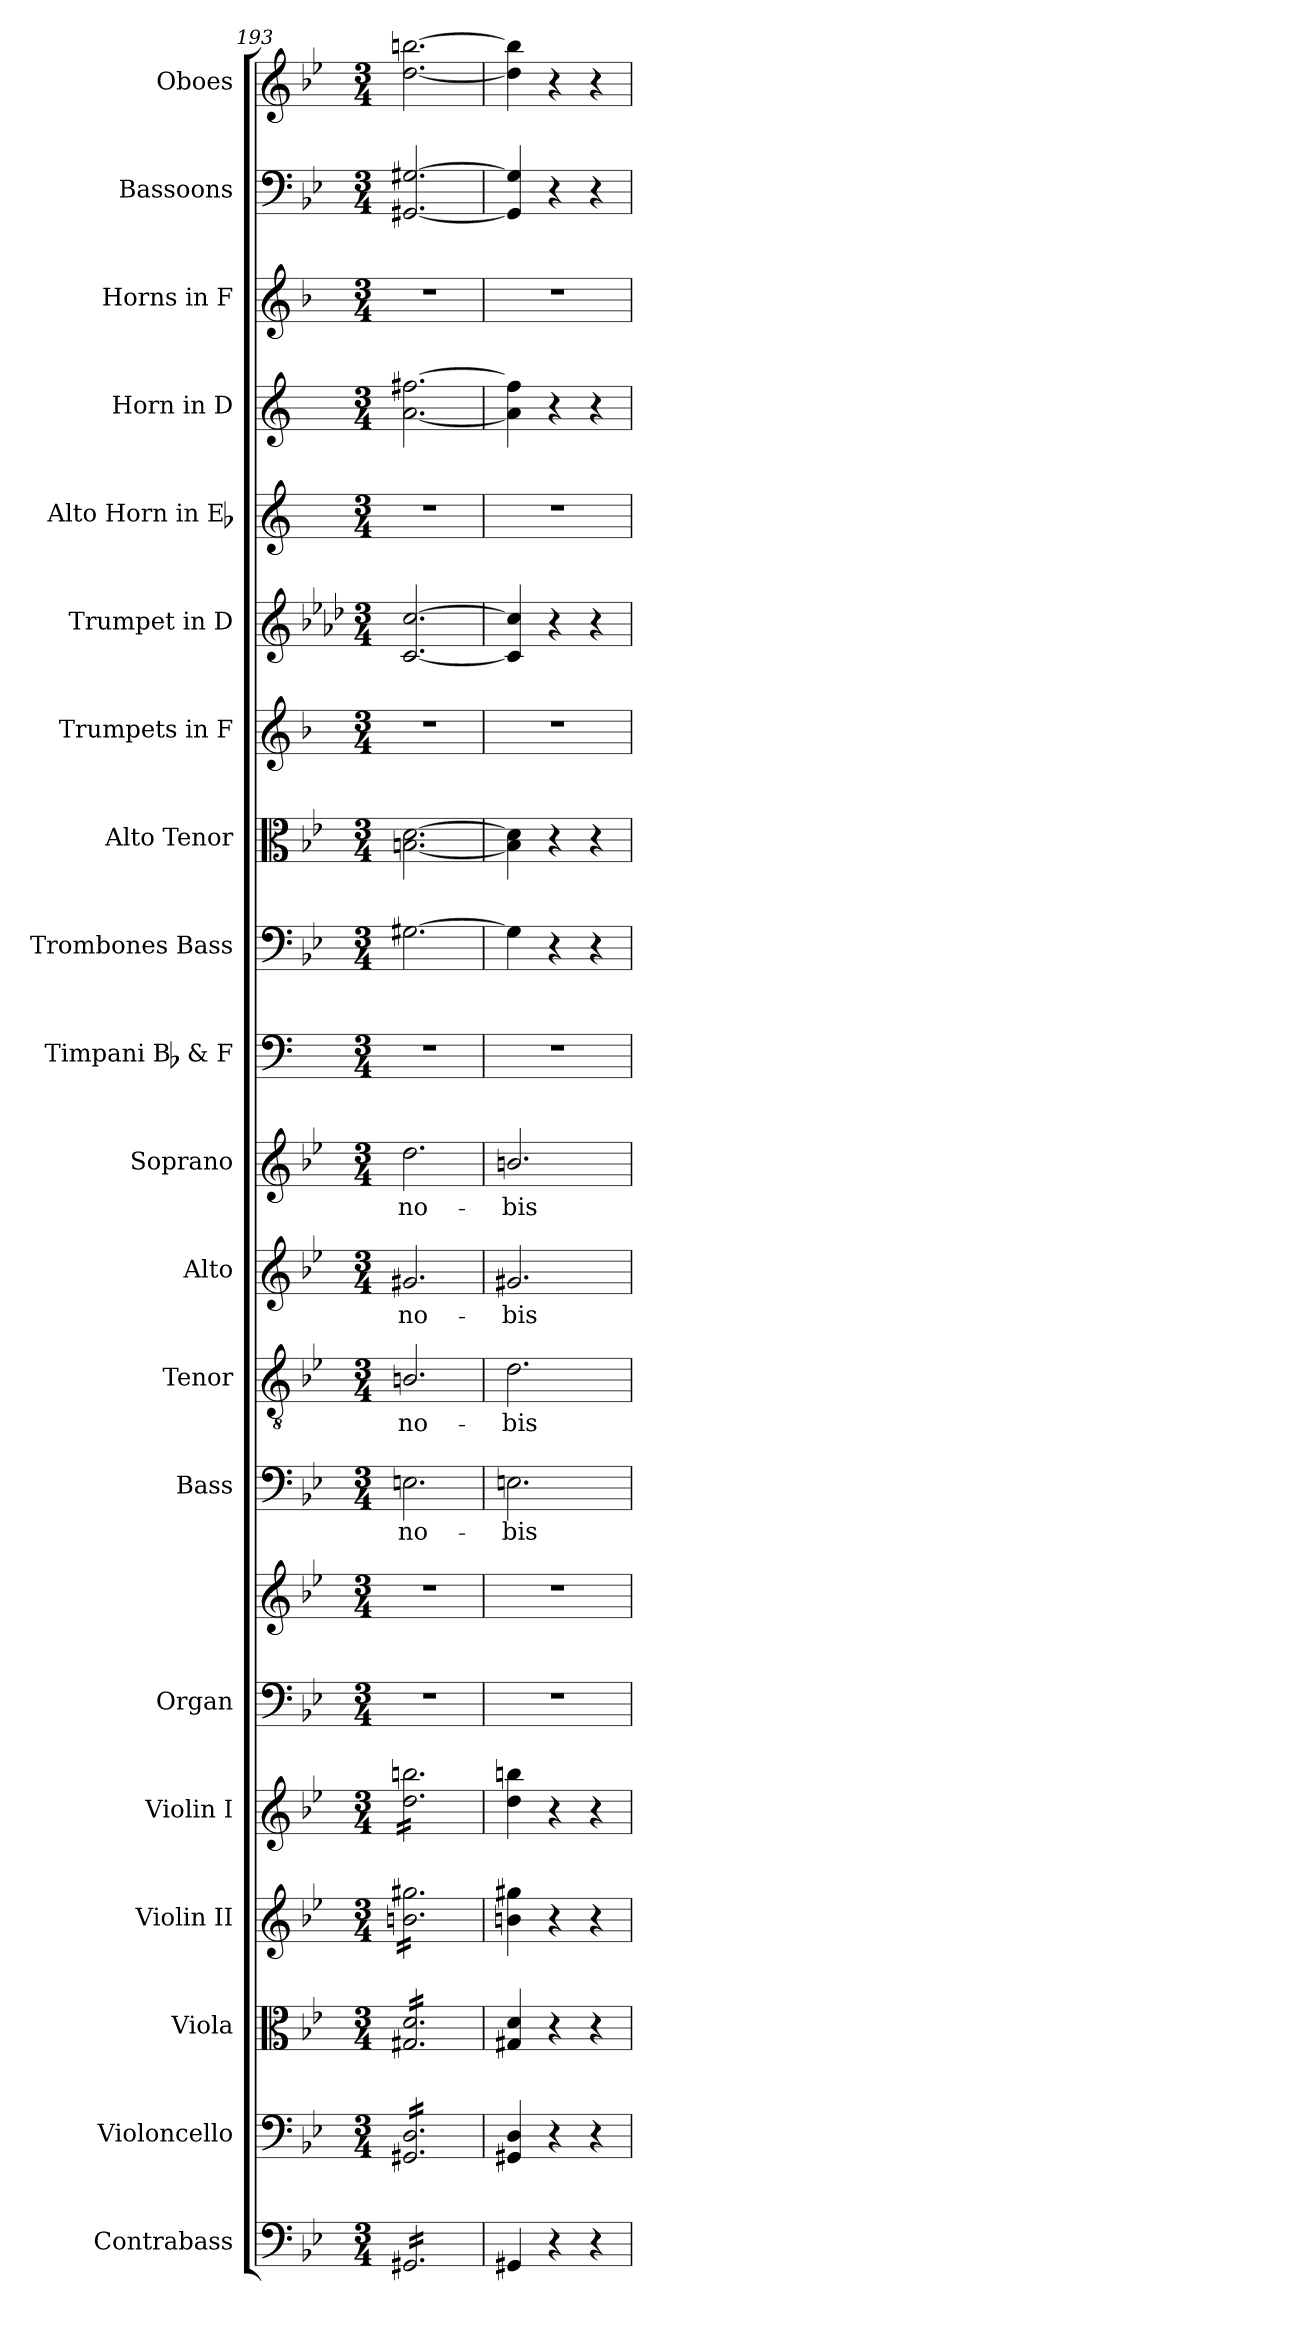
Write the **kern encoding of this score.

**kern	**kern	**kern	**kern	**kern	**kern	**kern	**kern	**text	**kern	**text	**kern	**text	**kern	**text	**kern	**kern	**kern	**kern	**kern	**kern	**kern	**kern	**kern	**kern
*part20	*part19	*part18	*part17	*part16	*part15	*part15	*part14	*part14	*part13	*part13	*part12	*part12	*part11	*part11	*part10	*part9	*part8	*part7	*part6	*part5	*part4	*part3	*part2	*part1
*staff21	*staff20	*staff19	*staff18	*staff17	*staff16	*staff15	*staff14	*staff14	*staff13	*staff13	*staff12	*staff12	*staff11	*staff11	*staff10	*staff9	*staff8	*staff7	*staff6	*staff5	*staff4	*staff3	*staff2	*staff1
*I"Contrabass	*I"Violoncello	*I"Viola	*I"Violin II	*I"Violin I	*I"Organ	*	*I"Bass	*	*I"Tenor	*	*I"Alto	*	*I"Soprano	*	*I"Timpani Bb & F	*I"Trombones  Bass	*I"Alto Tenor	*I"Trumpets in F	*I"Trumpet in D	*I"Alto Horn in Eb	*I"Horn in D	*I"Horns in F	*I"Bassoons	*I"Oboes
*I'Cb.	*I'Vc.	*I'Vla.	*I'Vln. II	*I'Vln. I	*I'Org.	*	*I'B.	*	*I'T.	*	*I'A.	*	*I'S.	*	*I'Timp.	*	*	*	*	*	*	*I'Hn.	*I'Bsn.	*I'Ob.
*clefF4	*clefF4	*clefC3	*clefG2	*clefG2	*clefF4	*clefG2	*clefF4	*	*clefGv2	*	*clefG2	*	*clefG2	*	*clefF4	*clefF4	*clefC3	*clefG2	*clefG2	*clefG2	*clefG2	*clefG2	*clefF4	*clefG2
*ITrd7c12	*	*	*	*	*	*	*	*	*ITrd7c12	*	*	*	*	*	*	*	*	*ITrd4c7	*ITrd-1c-2	*ITrd5c8	*ITrd6c10	*ITrd4c7	*	*
*k[b-e-]	*k[b-e-]	*k[b-e-]	*k[b-e-]	*k[b-e-]	*k[b-e-]	*k[b-e-]	*k[b-e-]	*	*k[b-e-]	*	*k[b-e-]	*	*k[b-e-]	*	*k[]	*k[b-e-]	*k[b-e-]	*k[b-e-]	*k[b-e-]	*k[f#c#g#d#]	*k[f#c#]	*k[b-e-]	*k[b-e-]	*k[b-e-]
*B-:	*B-:	*B-:	*B-:	*B-:	*B-:	*B-:	*B-:	*	*B-:	*	*B-:	*	*B-:	*	*C:	*B-:	*B-:	*B-:	*B-:	*E:	*D:	*B-:	*B-:	*B-:
*M3/4	*M3/4	*M3/4	*M3/4	*M3/4	*M3/4	*M3/4	*M3/4	*	*M3/4	*	*M3/4	*	*M3/4	*	*M3/4	*M3/4	*M3/4	*M3/4	*M3/4	*M3/4	*M3/4	*M3/4	*M3/4	*M3/4
=193	=193	=193	=193	=193	=193	=193	=193	=193	=193	=193	=193	=193	=193	=193	=193	=193	=193	=193	=193	=193	=193	=193	=193	=193
!	!	!	!	!	!LO:N:vis=1	!LO:N:vis=1	!	!	!	!	!	!	!	!	!	!	!	!	!	!	!	!	!	!
!	!	!	!	!	!	!	!	!LO:LY:b:color=#000000	!	!	!	!	!	!	!	!	!	!	!	!	!	!	!	!
!	!	!	!	!	!	!	!	!	!	!LO:LY:b:color=#000000	!	!	!	!	!	!	!	!	!	!	!	!	!	!
!	!	!	!	!	!	!	!	!	!	!	!	!LO:LY:b:color=#000000	!	!	!	!	!	!	!	!	!	!	!	!
!	!	!	!	!	!	!	!	!	!	!	!	!	!	!LO:LY:b:color=#000000	!LO:N:vis=1	!	!	!LO:N:vis=1	!	!LO:N:vis=1	!	!LO:N:vis=1	!	!
*tremolo	*	*	*	*	*	*	*	*	*	*	*	*	*	*	*	*	*	*	*	*	*	*	*	*
*	*tremolo	*	*	*	*	*	*	*	*	*	*	*	*	*	*	*	*	*	*	*	*	*	*	*
*	*	*tremolo	*	*	*	*	*	*	*	*	*	*	*	*	*	*	*	*	*	*	*	*	*	*
*	*	*	*tremolo	*	*	*	*	*	*	*	*	*	*	*	*	*	*	*	*	*	*	*	*	*
*	*	*	*	*tremolo	*	*	*	*	*	*	*	*	*	*	*	*	*	*	*	*	*	*	*	*
16GGG#Xi/LL	16GG#Xi/ 16DiLL	16G#Xi/ 16diLL	16bni\ 16gg#XiLL	16ddi\ 16bbniLL	2.r	2.r	2.Eni\	no-	2.BBni/	no-	2.g#Xi/	no-	2.ddi\	no-	2.r	[2.G#Xi\	[2.Bni\ [2.di	2.r	[2.di/ [2.ddi	2.r	[2.Bi\ [2.g#Xi	2.r	[2.GG#Xi/ [2.G#Xi	[2.ddi\ [2.bbni
16GGG#Xi/	16GG#Xi/ 16Di	16G#Xi/ 16di	16bni\ 16gg#Xi	16ddi\ 16bbni	.	.	.	.	.	.	.	.	.	.	.	.	.	.	.	.	.	.	.	.
16GGG#Xi/	16GG#Xi/ 16Di	16G#Xi/ 16di	16bni\ 16gg#Xi	16ddi\ 16bbni	.	.	.	.	.	.	.	.	.	.	.	.	.	.	.	.	.	.	.	.
16GGG#Xi/	16GG#Xi/ 16Di	16G#Xi/ 16di	16bni\ 16gg#Xi	16ddi\ 16bbni	.	.	.	.	.	.	.	.	.	.	.	.	.	.	.	.	.	.	.	.
16GGG#Xi/	16GG#Xi/ 16Di	16G#Xi/ 16di	16bni\ 16gg#Xi	16ddi\ 16bbni	.	.	.	.	.	.	.	.	.	.	.	.	.	.	.	.	.	.	.	.
16GGG#Xi/	16GG#Xi/ 16Di	16G#Xi/ 16di	16bni\ 16gg#Xi	16ddi\ 16bbni	.	.	.	.	.	.	.	.	.	.	.	.	.	.	.	.	.	.	.	.
16GGG#Xi/	16GG#Xi/ 16Di	16G#Xi/ 16di	16bni\ 16gg#Xi	16ddi\ 16bbni	.	.	.	.	.	.	.	.	.	.	.	.	.	.	.	.	.	.	.	.
16GGG#Xi/	16GG#Xi/ 16Di	16G#Xi/ 16di	16bni\ 16gg#Xi	16ddi\ 16bbni	.	.	.	.	.	.	.	.	.	.	.	.	.	.	.	.	.	.	.	.
16GGG#Xi/	16GG#Xi/ 16Di	16G#Xi/ 16di	16bni\ 16gg#Xi	16ddi\ 16bbni	.	.	.	.	.	.	.	.	.	.	.	.	.	.	.	.	.	.	.	.
16GGG#Xi/	16GG#Xi/ 16Di	16G#Xi/ 16di	16bni\ 16gg#Xi	16ddi\ 16bbni	.	.	.	.	.	.	.	.	.	.	.	.	.	.	.	.	.	.	.	.
16GGG#Xi/	16GG#Xi/ 16Di	16G#Xi/ 16di	16bni\ 16gg#Xi	16ddi\ 16bbni	.	.	.	.	.	.	.	.	.	.	.	.	.	.	.	.	.	.	.	.
16GGG#Xi/JJ	16GG#Xi/ 16DiJJ	16G#Xi/ 16diJJ	16bni\ 16gg#XiJJ	16ddi\ 16bbniJJ	.	.	.	.	.	.	.	.	.	.	.	.	.	.	.	.	.	.	.	.
*	*	*	*	*Xtremolo	*	*	*	*	*	*	*	*	*	*	*	*	*	*	*	*	*	*	*	*
*	*	*	*Xtremolo	*	*	*	*	*	*	*	*	*	*	*	*	*	*	*	*	*	*	*	*	*
*	*	*Xtremolo	*	*	*	*	*	*	*	*	*	*	*	*	*	*	*	*	*	*	*	*	*	*
*	*Xtremolo	*	*	*	*	*	*	*	*	*	*	*	*	*	*	*	*	*	*	*	*	*	*	*
*Xtremolo	*	*	*	*	*	*	*	*	*	*	*	*	*	*	*	*	*	*	*	*	*	*	*	*
=194	=194	=194	=194	=194	=194	=194	=194	=194	=194	=194	=194	=194	=194	=194	=194	=194	=194	=194	=194	=194	=194	=194	=194	=194
!	!	!	!	!	!LO:N:vis=1	!LO:N:vis=1	!	!	!	!	!	!	!	!	!	!	!	!	!	!	!	!	!	!
!	!	!	!	!	!	!	!	!LO:LY:b:color=#000000	!	!	!	!	!	!	!	!	!	!	!	!	!	!	!	!
!	!	!	!	!	!	!	!	!	!	!LO:LY:b:color=#000000	!	!	!	!	!	!	!	!	!	!	!	!	!	!
!	!	!	!	!	!	!	!	!	!	!	!	!LO:LY:b:color=#000000	!	!	!	!	!	!	!	!	!	!	!	!
!	!	!	!	!	!	!	!	!	!	!	!	!	!	!LO:LY:b:color=#000000	!LO:N:vis=1	!	!	!LO:N:vis=1	!	!LO:N:vis=1	!	!LO:N:vis=1	!	!
4GGG#Xi/	4GG#Xi/ 4Di	4G#Xi/ 4di	4bni\ 4gg#Xi	4ddi\ 4bbni	2.r	2.r	2.Eni\	-bis	2.Di\	-bis	2.g#Xi/	-bis	2.bni/	-bis	2.r	4G#i\]	4Bi\] 4di]	2.r	4di/] 4ddi]	2.r	4Bi\] 4g#i]	2.r	4GG#i/] 4G#i]	4ddi\] 4bbi]
4r	4r	4r	4r	4r	.	.	.	.	.	.	.	.	.	.	.	4r	4r	.	4r	.	4r	.	4r	4r
4r	4r	4r	4r	4r	.	.	.	.	.	.	.	.	.	.	.	4r	4r	.	4r	.	4r	.	4r	4r
=	=	=	=	=	=	=	=	=	=	=	=	=	=	=	=	=	=	=	=	=	=	=	=	=
*-	*-	*-	*-	*-	*-	*-	*-	*-	*-	*-	*-	*-	*-	*-	*-	*-	*-	*-	*-	*-	*-	*-	*-	*-
